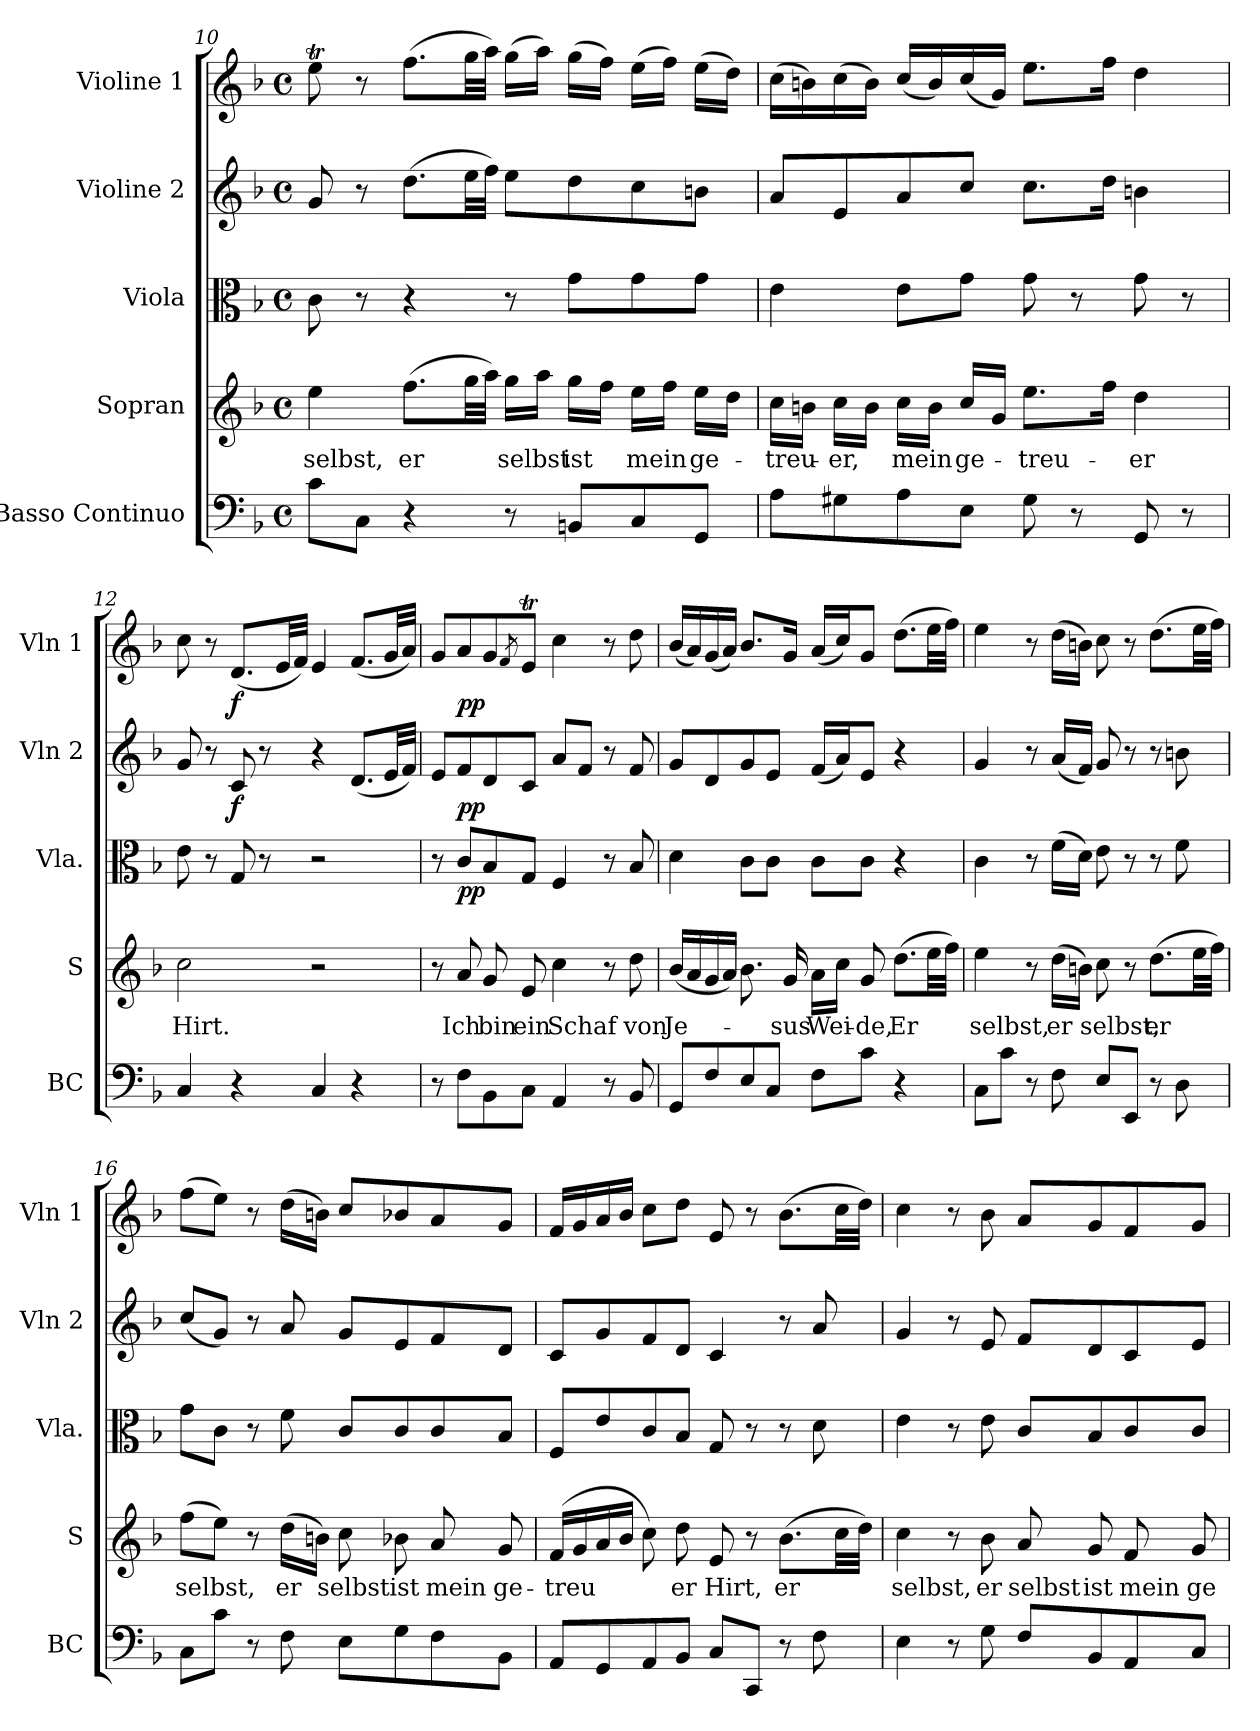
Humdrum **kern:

**kern	**kern	**text	**kern	**dynam	**kern	**dynam	**kern	**dynam
*part5	*part4	*part4	*part3	*part3	*part2	*part2	*part1	*part1
*staff5	*staff4	*staff4	*staff3	*staff3	*staff2	*staff2	*staff1	*staff1
*I"Basso Continuo	*I"Sopran	*	*I"Viola	*	*I"Violine 2	*	*I"Violine 1	*
*I'BC	*I'S	*	*I'Vla.	*	*I'Vln 2	*	*I'Vln 1	*
*clefF4	*clefG2	*	*clefC3	*	*clefG2	*	*clefG2	*
*ITrd7c12	*	*	*	*	*	*	*	*
*k[b-]	*k[b-]	*	*k[b-]	*	*k[b-]	*	*k[b-]	*
*M4/4	*M4/4	*	*M4/4	*	*M4/4	*	*M4/4	*
*met(c)	*met(c)	*	*met(c)	*	*met(c)	*	*met(c)	*
=10	=10	=10	=10	=10	=10	=10	=10	=10
!	!	!LO:LY:b	!	!	!	!	!	!
8C\L	4ee\	selbst,	8c\	.	8g/	.	8eet\	.
8CC\J	.	.	8r	.	8r	.	8r	.
!	!	!LO:LY:b	!	!	!	!	!	!
4r	(>8.ff\L	er	4r	.	(>8.dd\L	.	(>8.ff\L	.
.	32gg\LL	.	.	.	32ee\LL	.	32gg\LL	.
.	32aa\JJJ)	.	.	.	32ff\JJJ)	.	32aa\JJJ)	.
!	!	!LO:LY:b	!	!	!	!	!	!
8r	16gg\LL	selbst	8r	.	8ee\L	.	(>16gg\LL	.
.	16aa\JJ	.	.	.	.	.	16aa\JJ)	.
!	!	!LO:LY:b	!	!	!	!	!	!
8BBBn/L	16gg\LL	ist	8g\L	.	8dd\	.	(>16gg\LL	.
.	16ff\JJ	.	.	.	.	.	16ff\JJ)	.
!	!	!LO:LY:b	!	!	!	!	!	!
8CC/	16ee\LL	mein	8g\	.	8cc\	.	(>16ee\LL	.
.	16ff\JJ	.	.	.	.	.	16ff\JJ)	.
!	!	!LO:LY:b	!	!	!	!	!	!
8GGG/J	16ee\LL	ge-	8g\J	.	8bn\J	.	(>16ee\LL	.
.	16dd\JJ	.	.	.	.	.	16dd\JJ)	.
!!LO:PB:g=z
=11	=11	=11	=11	=11	=11	=11	=11	=11
!	!	!LO:LY:b	!	!	!	!	!	!
8AA\L	16cc\LL	-treu-	4e\	.	8a/L	.	(>16cc\LL	.
.	16bn\JJ	.	.	.	.	.	16bn\)	.
!	!	!LO:LY:b	!	!	!	!	!	!
8GG#X\	16cc\LL	-er,	.	.	8e/	.	(>16cc\	.
.	16b\JJ	.	.	.	.	.	16b\JJ)	.
!	!	!LO:LY:b	!	!	!	!	!	!
8AA\	16cc\LL	mein	8e\L	.	8a/	.	(<16cc/LL	.
.	16b\JJ	.	.	.	.	.	16b/)	.
!	!	!LO:LY:b	!	!	!	!	!	!
8EE\J	16cc/LL	ge-	8g\J	.	8cc/J	.	(<16cc/	.
.	16g/JJ	.	.	.	.	.	16g/JJ)	.
!	!	!LO:LY:b	!	!	!	!	!	!
8GG#\	8.ee\L	-treu-	8g\	.	8.cc\L	.	8.ee\L	.
8r	.	.	8r	.	.	.	.	.
.	16ff\Jk	.	.	.	16dd\Jk	.	16ff\Jk	.
!	!	!LO:LY:b	!	!	!	!	!	!
8GGG/	4dd\	-er	8g\	.	4bn\	.	4dd\	.
8r	.	.	8r	.	.	.	.	.
=12	=12	=12	=12	=12	=12	=12	=12	=12
!	!	!LO:LY:b	!	!	!	!	!	!
4CC/	2cc\	Hirt.	8e\	.	8g/	.	8cc\	.
.	.	.	8r	.	8r	.	8r	.
!	!	!	!	!	!	!LO:DY:b	!	!LO:DY:b
4r	.	.	8G/	.	8c/	f	(<8.d/L	f
.	.	.	8r	.	8r	.	.	.
.	.	.	.	.	.	.	32e/LL	.
.	.	.	.	.	.	.	32f/JJJ)	.
4CC/	2r	.	2r	.	4r	.	4e/	.
4r	.	.	.	.	(<8.d/L	.	(<8.f/L	.
.	.	.	.	.	32e/LL	.	32g/LL	.
.	.	.	.	.	32f/JJJ)	.	32a/JJJ)	.
=13	=13	=13	=13	=13	=13	=13	=13	=13
8r	8r	.	8r	.	8e/L	.	8g/L	.
!	!	!LO:LY:b	!	!LO:DY:b	!	!LO:DY:b	!	!LO:DY:b
8FF\L	8a/	Ich	8c/L	pp	8f/	pp	8a/	pp
!	!	!LO:LY:b	!	!	!	!	!	!
8BBB-\	8g/	bin	8B-/	.	8d/	.	8g/	.
.	.	.	.	.	.	.	8qf/	.
!	!	!LO:LY:b	!	!	!	!	!	!
8CC\J	8e/	ein	8G/J	.	8c/J	.	8et/J	.
!	!	!LO:LY:b	!	!	!	!	!	!
4AAA/	4cc\	Schaf	4F/	.	8a/L	.	4cc\	.
.	.	.	.	.	8f/J	.	.	.
8r	8r	.	8r	.	8r	.	8r	.
!	!	!LO:LY:b	!	!	!	!	!	!
8BBB-/	8dd\	von	8B-/	.	8f/	.	8dd\	.
!!LO:LB:g=z
=14	=14	=14	=14	=14	=14	=14	=14	=14
!	!	!LO:LY:b	!	!	!	!	!	!
8GGG/L	(<16b-/LL	Je-	4d\	.	8g/L	.	(<16b-/LL	.
.	16a/	.	.	.	.	.	16a/)	.
8FF/	16g/	.	.	.	8d/	.	(<16g/	.
.	16a/JJ)	.	.	.	.	.	16a/JJ)	.
8EE/	8.b-\	.	8c\L	.	8g/	.	8.b-/L	.
8CC/J	.	.	8c\J	.	8e/J	.	.	.
!	!	!LO:LY:b	!	!	!	!	!	!
.	16g/	-sus	.	.	.	.	16g/Jk	.
!	!	!LO:LY:b	!	!	!	!	!	!
8FF\L	16a\LL	Wei-	8c\L	.	(<16f/LL	.	(<16a/LL	.
.	16cc\JJ	.	.	.	16a/J)	.	16cc/J)	.
!	!	!LO:LY:b	!	!	!	!	!	!
8C\J	8g/	-de,	8c\J	.	8e/J	.	8g/J	.
!	!	!LO:LY:b	!	!	!	!	!	!
4r	(>8.dd\L	Er	4r	.	4r	.	(>8.dd\L	.
.	32ee\LL	.	.	.	.	.	32ee\LL	.
.	32ff\JJJ)	.	.	.	.	.	32ff\JJJ)	.
=15	=15	=15	=15	=15	=15	=15	=15	=15
!	!	!LO:LY:b	!	!	!	!	!	!
8CC\L	4ee\	selbst,	4c\	.	4g/	.	4ee\	.
8C\J	.	.	.	.	.	.	.	.
8r	8r	.	8r	.	8r	.	8r	.
!	!	!LO:LY:b	!	!	!	!	!	!
8FF\	(>16dd\LL	er	(>16f\LL	.	(<16a/LL	.	(>16dd\LL	.
.	16bn\JJ)	.	16d\JJ)	.	16f/JJ)	.	16bn\JJ)	.
!	!	!LO:LY:b	!	!	!	!	!	!
8EE/L	8cc\	selbst,	8e\	.	8g/	.	8cc\	.
8EEE/J	8r	.	8r	.	8r	.	8r	.
!	!	!LO:LY:b	!	!	!	!	!	!
8r	(>8.dd\L	er	8r	.	8r	.	(>8.dd\L	.
8DD\	.	.	8f\	.	8bn\	.	.	.
.	32ee\LL	.	.	.	.	.	32ee\LL	.
.	32ff\JJJ)	.	.	.	.	.	32ff\JJJ)	.
!!LO:PB:g=z
=16	=16	=16	=16	=16	=16	=16	=16	=16
!	!	!LO:LY:b	!	!	!	!	!	!
8CC\L	(>8ff\L	selbst,	8g\L	.	(<8cc/L	.	(>8ff\L	.
8C\J	8ee\J)	.	8c\J	.	8g/J)	.	8ee\J)	.
8r	8r	.	8r	.	8r	.	8r	.
!	!	!LO:LY:b	!	!	!	!	!	!
8FF\	(>16dd\LL	er	8f\	.	8a/	.	(>16dd\LL	.
.	16bn\JJ)	.	.	.	.	.	16bn\JJ)	.
!	!	!LO:LY:b	!	!	!	!	!	!
8EE\L	8cc\	selbst	8c/L	.	8g/L	.	8cc/L	.
!	!	!LO:LY:b	!	!	!	!	!	!
8GG\	8b-X\	ist	8c/	.	8e/	.	8b-X/	.
!	!	!LO:LY:b	!	!	!	!	!	!
8FF\	8a/	mein	8c/	.	8f/	.	8a/	.
!	!	!LO:LY:b	!	!	!	!	!	!
8BBB-\J	8g/	ge-	8B-/J	.	8d/J	.	8g/J	.
=17	=17	=17	=17	=17	=17	=17	=17	=17
!	!	!LO:LY:b	!	!	!	!	!	!
8AAA/L	(>16f/LL	-treu	8F/L	.	8c/L	.	16f/LL	.
.	16g/	.	.	.	.	.	16g/	.
8GGG/	16a/	.	8e/	.	8g/	.	16a/	.
.	16b-/JJ	.	.	.	.	.	16b-/JJ	.
8AAA/	8cc\)	.	8c/	.	8f/	.	8cc\L	.
!	!	!LO:LY:b	!	!	!	!	!	!
8BBB-/J	8dd\	er	8B-/J	.	8d/J	.	8dd\J	.
!	!	!LO:LY:b	!	!	!	!	!	!
8CC/L	8e/	Hirt,	8G/	.	4c/	.	8e/	.
8CCC/J	8r	.	8r	.	.	.	8r	.
!	!	!LO:LY:b	!	!	!	!	!	!
8r	(>8.b-\L	er	8r	.	8r	.	(>8.b-\L	.
8FF\	.	.	8d\	.	8a/	.	.	.
.	32cc\LL	.	.	.	.	.	32cc\LL	.
.	32dd\JJJ)	.	.	.	.	.	32dd\JJJ)	.
!!LO:LB:g=z
=18	=18	=18	=18	=18	=18	=18	=18	=18
!	!	!LO:LY:b	!	!	!	!	!	!
4EE\	4cc\	selbst,	4e\	.	4g/	.	4cc\	.
8r	8r	.	8r	.	8r	.	8r	.
!	!	!LO:LY:b	!	!	!	!	!	!
8GG\	8b-\	er	8e\	.	8e/	.	8b-\	.
!	!	!LO:LY:b	!	!	!	!	!	!
8FF/L	8a/	selbst	8c/L	.	8f/L	.	8a/L	.
!	!	!LO:LY:b	!	!	!	!	!	!
8BBB-/	8g/	ist	8B-/	.	8d/	.	8g/	.
!	!	!LO:LY:b	!	!	!	!	!	!
8AAA/	8f/	mein	8c/	.	8c/	.	8f/	.
!	!	!LO:LY:b	!	!	!	!	!	!
8CC/J	8g/	ge-	8c/J	.	8e/J	.	8g/J	.
=	=	=	=	=	=	=	=	=
*-	*-	*-	*-	*-	*-	*-	*-	*-
